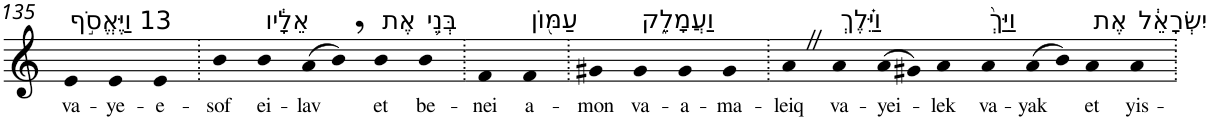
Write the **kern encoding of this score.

**kern	**text
*part1	*part1
*staff1	*staff1
*I"Piano	*
*I'Pno	*
!!LO:PB:g=z
*clefG2	*
*k[]	*
=135	=135
!LO:TX:a:t=13 וַיֶּאֱסֹ֣ף	!
!	!LO:LY:b
4e	va-
!	!LO:LY:b
4e	-ye-
!	!LO:LY:b
4e	-e-
=136.	=136.
!	!LO:LY:b
4b	-sof
!LO:TX:a:t=אֵלָ֔יו	!
!	!LO:LY:b
4b	ei-
!	!LO:LY:b
(>8a	-lav
8b,)	.
!LO:TX:a:t=אֶת	!
!	!LO:LY:b
4b	et
!LO:TX:a:t=בְּנֵ֥י	!
!	!LO:LY:b
4b	be-
=137.	=137.
!	!LO:LY:b
4f	-nei
!LO:TX:a:t=עַמּ֖וֹן	!
!	!LO:LY:b
4f	a-
=138.	=138.
!	!LO:LY:b
4g#X	-mon
!LO:TX:a:t=וַעֲמָלֵ֑ק	!
!	!LO:LY:b
4g#	va-
!	!LO:LY:b
4g#	-a-
!	!LO:LY:b
4g#	-ma-
=139.	=139.
!	!LO:LY:b
4aZ	-leiq
!LO:TX:a:t=וַיֵּ֗לֶךְ	!
!	!LO:LY:b
4a	va-
!	!LO:LY:b
(>8a	-yei-
8g#X)	.
!	!LO:LY:b
4a	-lek
!LO:TX:a:t=וַיַּךְ֙	!
!	!LO:LY:b
4a	va-
!	!LO:LY:b
(>8a	-yak
8b)	.
!LO:TX:a:t=אֶת	!
!	!LO:LY:b
4a	et
!LO:TX:a:t=יִשְׂרָאֵ֔ל	!
!	!LO:LY:b
4a	yis-
=.	=.
*-	*-
